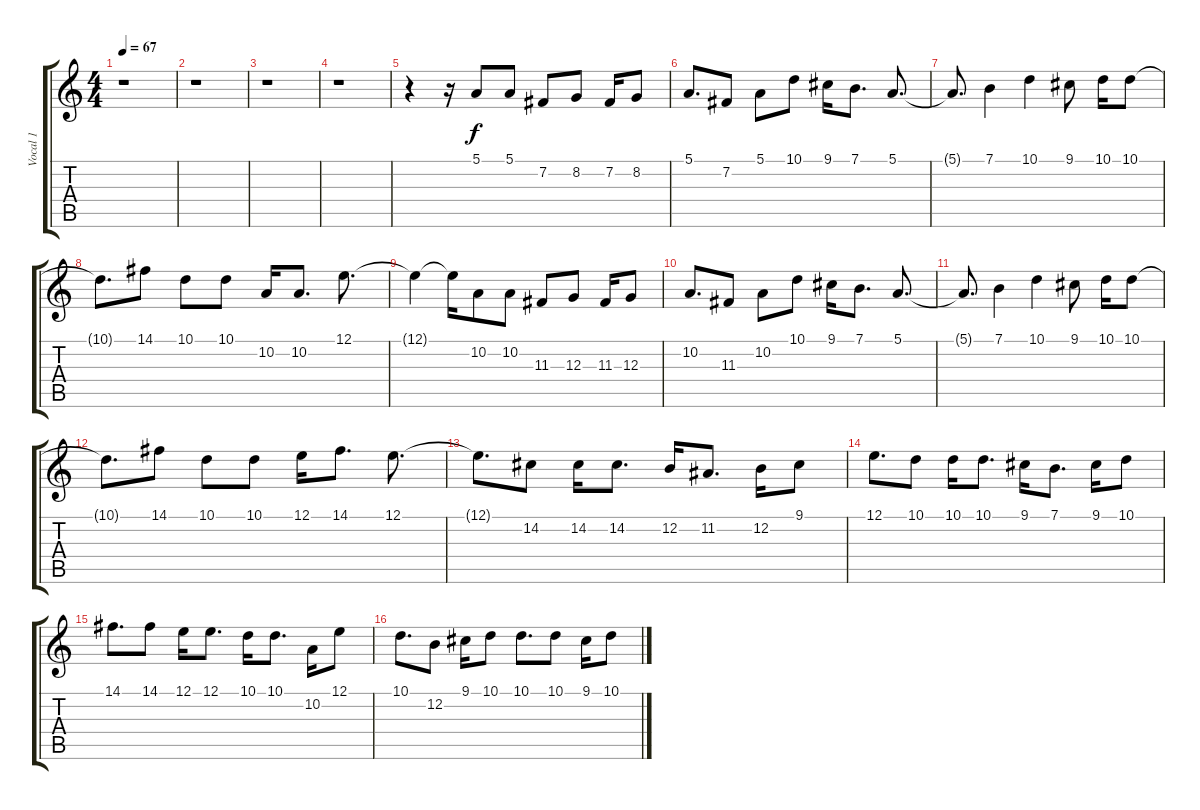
\track ("Vocal 1" "Vocal 1") {instrument flute}
\staff {score tabs}
\tuning (E4 B3 G3 D3 A2 E2) {hide}
\ts (4 4)
\tempo 67
\clef g2
\ks c
r.1{dy f instrument flute} |
r.1 |
r.1 |
r.1 |
r.4 r.16 5.1.8 5.1.8 7.2.8 8.2.8 7.2.16 8.2.8 |
5.1.8{d} 7.2.8 5.1.8 10.1.8 9.1.16 7.1.8{d} 5.1.8{d} |
5.1{t}.8{d} 7.1.4 10.1.4 9.1.8 10.1.16 10.1.8 |
10.1{t}.8{d} 14.1.8 10.1.8 10.1.8 10.2.16 10.2.8{d} 12.1.8{d} |
12.1{t}.4 12.1{t}.16 10.2.8 10.2.8 11.3.8 12.3.8 11.3.16 12.3.8 |
10.2.8{d} 11.3.8 10.2.8 10.1.8 9.1.16 7.1.8{d} 5.1.8{d} |
5.1{t}.8{d} 7.1.4 10.1.4 9.1.8 10.1.16 10.1.8 |
10.1{t}.8{d} 14.1.8 10.1.8 10.1.8 12.1.16 14.1.8{d} 12.1.8{d} |
12.1{t}.8{d} 14.2.8 14.2.16 14.2.8{d} 12.2.16 11.2.8{d} 12.2.16 9.1.8 |
12.1.8{d} 10.1.8 10.1.16 10.1.8{d} 9.1.16 7.1.8{d} 9.1.16 10.1.8 |
14.1.8{d} 14.1.8 12.1.16 12.1.8{d} 10.1.16 10.1.8{d} 10.2.16 12.1.8 |
10.1.8{d} 12.2.8 9.1.16 10.1.8 10.1.8{d} 10.1.8 9.1.16 10.1.8
